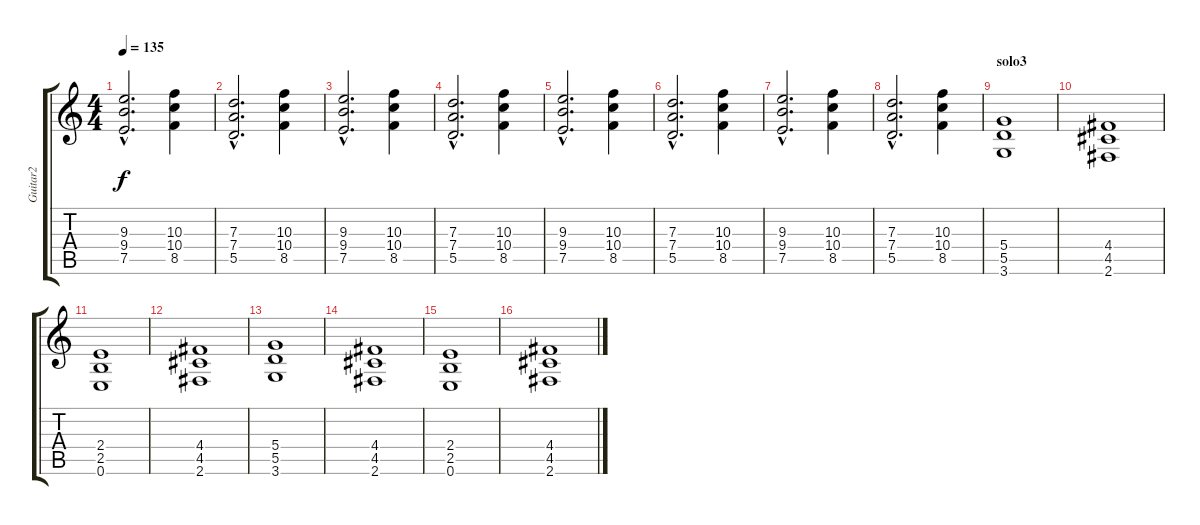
\track ("Guitar2" "Guitar2") {instrument overdrivenguitar}
\staff {score tabs}
\tuning (E4 B3 G3 D3 A2 E2) {hide}
\ts (4 4)
\tempo 135
\clef g2
\ks c
(9.3{hac} 9.4{hac} 7.5{hac}).2{d dy f} (10.3 10.4 8.5).4 |
(7.3{hac} 7.4{hac} 5.5{hac}).2{d} (10.3 10.4 8.5).4 |
(9.3{hac} 9.4{hac} 7.5{hac}).2{d} (10.3 10.4 8.5).4 |
(7.3{hac} 7.4{hac} 5.5{hac}).2{d} (10.3 10.4 8.5).4 |
(9.3{hac} 9.4{hac} 7.5{hac}).2{d} (10.3 10.4 8.5).4 |
(7.3{hac} 7.4{hac} 5.5{hac}).2{d} (10.3 10.4 8.5).4 |
(9.3{hac} 9.4{hac} 7.5{hac}).2{d} (10.3 10.4 8.5).4 |
(7.3{hac} 7.4{hac} 5.5{hac}).2{d} (10.3 10.4 8.5).4 |
\section ("" "solo3")
(5.4 5.5 3.6).1 |
(4.4 4.5 2.6).1 |
(2.4 2.5 0.6).1 |
(4.4 4.5 2.6).1 |
(5.4 5.5 3.6).1 |
(4.4 4.5 2.6).1 |
(2.4 2.5 0.6).1 |
(4.4 4.5 2.6).1
